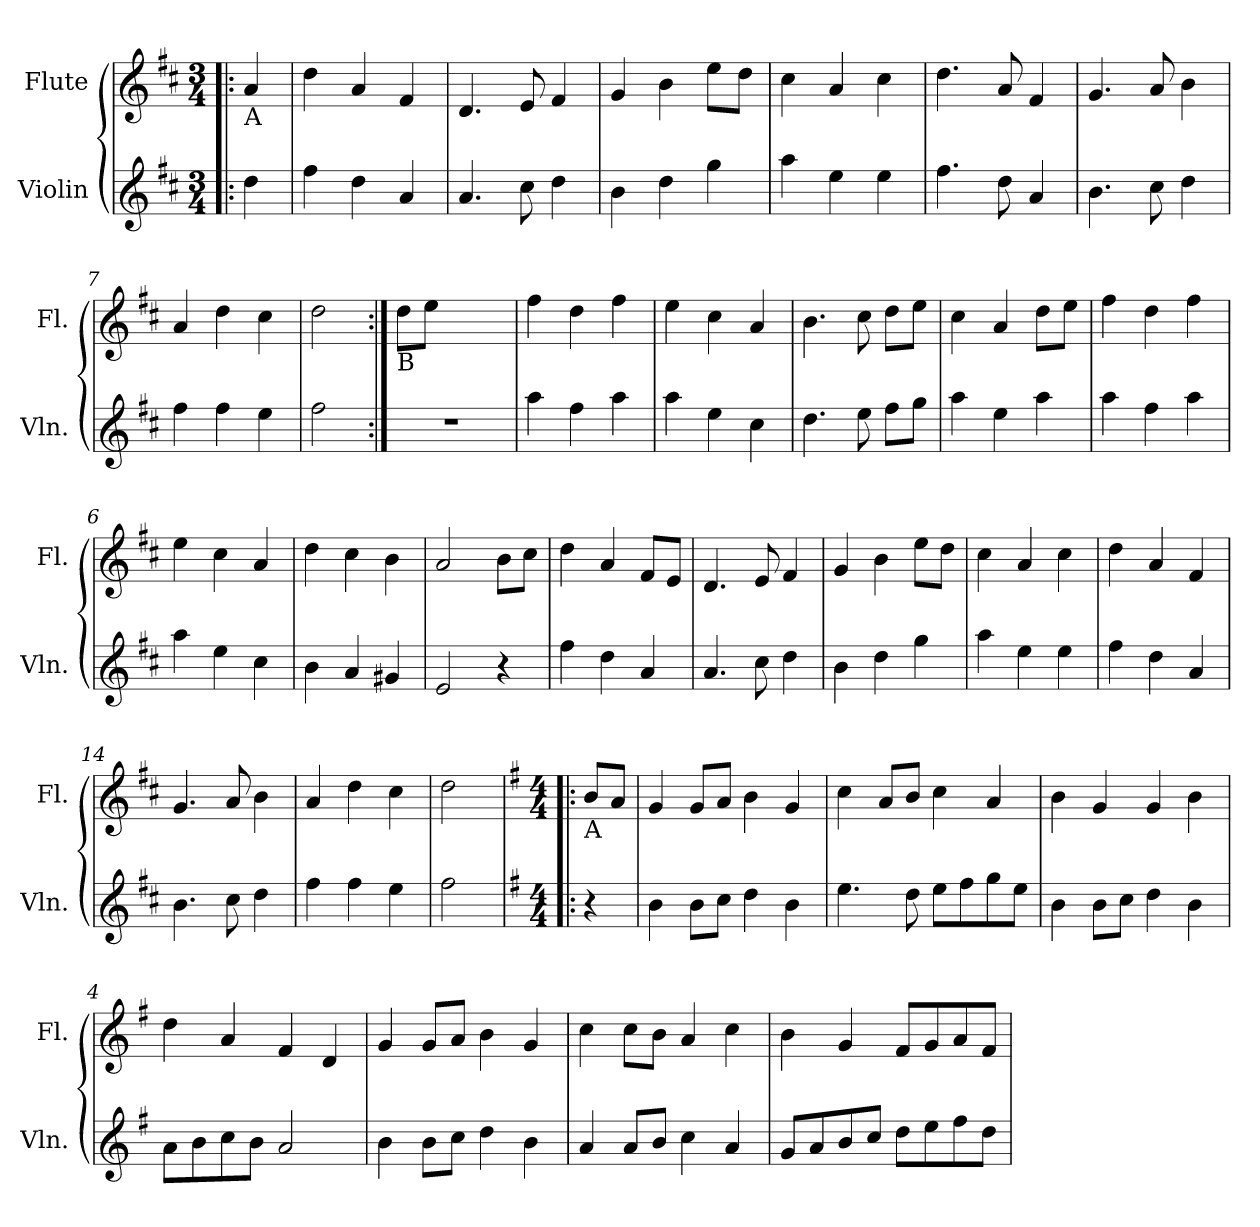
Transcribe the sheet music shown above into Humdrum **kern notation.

**kern	**kern
*part2	*part1
*staff2	*staff1
*I"Violin	*I"Flute
*I'Vln.	*I'Fl.
!!LO:PB:g=z
*clefG2	*clefG2
*k[f#c#]	*k[f#c#]
*D:	*D:
*M3/4	*M3/4
*MM160	*MM160
=!|:	=!|:
!	!LO:TX:b:t=A
4ddi\	4ai/
=1	=1
4ff#i\	4ddi\
4ddi\	4ai/
4ai/	4f#i/
=2	=2
4.ai/	4.di/
8cc#i\	8ei/
4ddi\	4f#i/
=3	=3
4bi\	4gi/
4ddi\	4bi\
4ggi\	8eei\L
.	8ddi\J
=4	=4
4aai\	4cc#i\
4eei\	4ai/
4eei\	4cc#i\
!!LO:LB:g=z
=5	=5
4.ff#i\	4.ddi\
8ddi\	8ai/
4ai/	4f#i/
=6	=6
4.bi\	4.gi/
8cc#i\	8ai/
4ddi\	4bi\
=7	=7
4ff#i\	4ai/
4ff#i\	4ddi\
4eei\	4cc#i\
=8	=8
2ff#i\	2ddi\
!!LO:LB:g=z
=:|!	=:|!
!	!LO:TX:b:t=B
!LO:N:vis=1	!
2.r	8ddi\L
.	8eei\J
.	2ryy
=1	=1
4aai\	4ff#i\
4ff#i\	4ddi\
4aai\	4ff#i\
=2	=2
4aai\	4eei\
4eei\	4cc#i\
4cc#i\	4ai/
=3	=3
4.ddi\	4.bi\
8eei\	8cc#i\
8ff#i\L	8ddi\L
8ggi\J	8eei\J
=4	=4
4aai\	4cc#i\
4eei\	4ai/
4aai\	8ddi\L
.	8eei\J
!!LO:LB:g=z
=5	=5
4aai\	4ff#i\
4ff#i\	4ddi\
4aai\	4ff#i\
=6	=6
4aai\	4eei\
4eei\	4cc#i\
4cc#i\	4ai/
=7	=7
4bi\	4ddi\
4ai/	4cc#i\
4g#Xi/	4bi\
=8	=8
2ei/	2ai/
4r	8bi\L
.	8cc#i\J
!!LO:LB:g=z
=9	=9
4ff#i\	4ddi\
4ddi\	4ai/
4ai/	8f#i/L
.	8ei/J
=10	=10
4.ai/	4.di/
8cc#i\	8ei/
4ddi\	4f#i/
=11	=11
4bi\	4gi/
4ddi\	4bi\
4ggi\	8eei\L
.	8ddi\J
=12	=12
4aai\	4cc#i\
4eei\	4ai/
4eei\	4cc#i\
!!LO:LB:g=z
=13	=13
4ff#i\	4ddi\
4ddi\	4ai/
4ai/	4f#i/
=14	=14
4.bi\	4.gi/
8cc#i\	8ai/
4ddi\	4bi\
=15	=15
4ff#i\	4ai/
4ff#i\	4ddi\
4eei\	4cc#i\
=16	=16
2ff#i\	2ddi\
!!LO:PB:g=z
=!|:	=!|:
*k[f#]	*k[f#]
*G:	*G:
*M4/4	*M4/4
!	!LO:TX:b:t=A
4r	8bi/L
.	8ai/J
=1	=1
4bi\	4gi/
8bi\L	8gi/L
8cci\J	8ai/J
4ddi\	4bi\
4bi\	4gi/
=2	=2
4.eei\	4cci\
.	8ai/L
8ddi\	8bi/J
8eei\L	4cci\
8ff#i\	.
8ggi\	4ai/
8eei\J	.
=3	=3
4bi\	4bi\
8bi\L	4gi/
8cci\J	.
4ddi\	4gi/
4bi\	4bi\
=4	=4
8ai\L	4ddi\
8bi\	.
8cci\	4ai/
8bi\J	.
2ai/	4f#i/
.	4di/
!!LO:LB:g=z
=5	=5
4bi\	4gi/
8bi\L	8gi/L
8cci\J	8ai/J
4ddi\	4bi\
4bi\	4gi/
=6	=6
4ai/	4cci\
8ai/L	8cci\L
8bi/J	8bi\J
4cci\	4ai/
4ai/	4cci\
=7	=7
8gi/L	4bi\
8ai/	.
8bi/	4gi/
8cci/J	.
8ddi\L	8f#i/L
8eei\	8gi/
8ff#i\	8ai/
8ddi\J	8f#i/J
=	=
*-	*-
